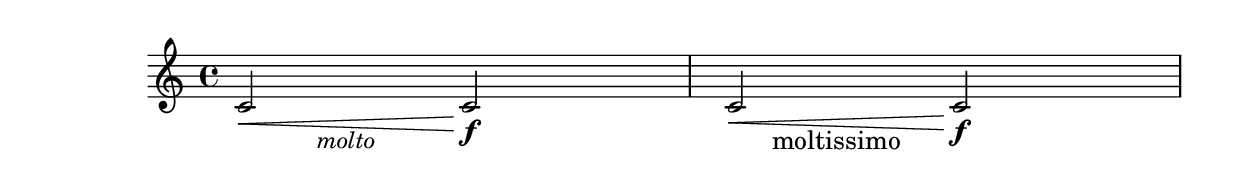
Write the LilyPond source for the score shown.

%% Do not edit this file; it is automatically
%% generated from LSR http://lsr.dsi.unimi.it
%% This file is in the public domain.
\version "2.13.39"

\header {
  lsrtags = "expressive-marks, text"

%% Translation of GIT committish: 5160eccb26cee0bfd802d844233e4a8d795a1e94
  texidoces = "
Este ejemplo proporciona una función para tipografiar un regulador con
texto por debajo, como @qq{molto} o @qq{poco}. El ejemplo ilustra
también cómo modificar la manera en que se imprime normalmente un
objeto, utilizando código de Scheme.

"
  doctitlees = "Centrar texto debajo de un regulador"

  texidoc = "
This example provides a function to typeset a hairpin (de)crescendo
with some additional text below it, such as @qq{molto} or @qq{poco}.
The example also illustrates how to modify the way an object is
normally printed, using some Scheme code.

"
  doctitle = "Center text below hairpin dynamics"
} % begin verbatim

hairpinWithCenteredText =
#(define-music-function (parser location text) (markup?)
#{
  \override Voice.Hairpin #'stencil = #(lambda (grob)
    (ly:stencil-aligned-to
     (ly:stencil-combine-at-edge
      (ly:stencil-aligned-to (ly:hairpin::print grob) X CENTER)
      Y DOWN
      (ly:stencil-aligned-to (grob-interpret-markup grob $text) X CENTER))
     X LEFT))
#})

hairpinMolto = \hairpinWithCenteredText \markup { \italic molto }
hairpinMore = \hairpinWithCenteredText \markup { \larger moltissimo }

\layout { ragged-right = ##f }

\relative c' {
  \hairpinMolto
  c2\< c\f
  \hairpinMore
  c2\< c\f
}
